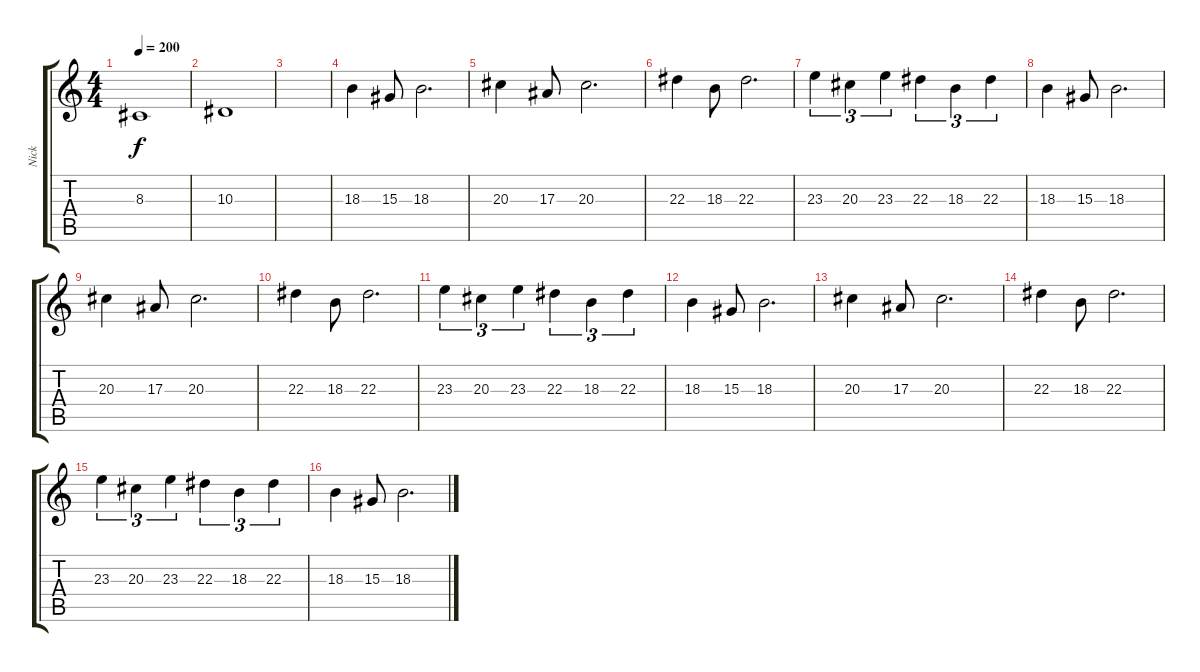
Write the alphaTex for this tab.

\track ("Nick" "Nick") {instrument lead2sawtooth}
\staff {score tabs}
\tuning (D4 A3 F3 C3 G2 C2) {hide}
\ts (4 4)
\tempo 200
\clef g2
\ks c
8.3.1{dy f} |
10.3.1 |
|
18.3.4 15.3.8 18.3.2{d} |
20.3.4 17.3.8 20.3.2{d} |
22.3.4 18.3.8 22.3.2{d} |
23.3.4{tu (3 2)} 20.3.4{tu (3 2)} 23.3.4{tu (3 2)} 22.3.4{tu (3 2)} 18.3.4{tu (3 2)} 22.3.4{tu (3 2)} |
18.3.4 15.3.8 18.3.2{d} |
20.3.4 17.3.8 20.3.2{d} |
22.3.4 18.3.8 22.3.2{d} |
23.3.4{tu (3 2)} 20.3.4{tu (3 2)} 23.3.4{tu (3 2)} 22.3.4{tu (3 2)} 18.3.4{tu (3 2)} 22.3.4{tu (3 2)} |
18.3.4 15.3.8 18.3.2{d} |
20.3.4 17.3.8 20.3.2{d} |
22.3.4 18.3.8 22.3.2{d} |
23.3.4{tu (3 2)} 20.3.4{tu (3 2)} 23.3.4{tu (3 2)} 22.3.4{tu (3 2)} 18.3.4{tu (3 2)} 22.3.4{tu (3 2)} |
18.3.4 15.3.8 18.3.2{d}
